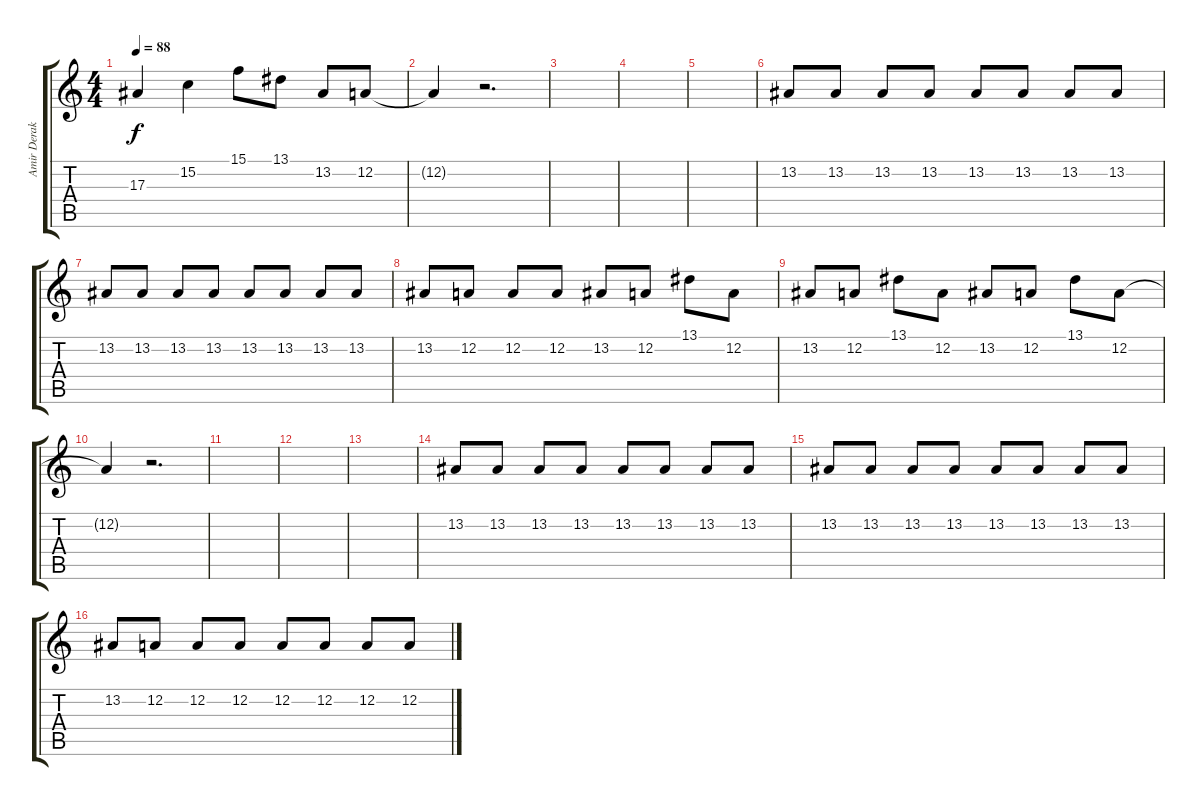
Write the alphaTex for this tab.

\track ("Amir Derakh - G-Synth" "Amir Derak") {instrument lead1square}
\staff {score tabs}
\tuning (D4 A3 F3 C3 G2 C2) {hide}
\ts (4 4)
\tempo 88
\clef g2
\ks c
17.3{t}.4{dy f} 15.2.4 15.1.8 13.1.8 13.2.8 12.2.8{volume 8} |
12.2{t}.4 r.2{d} |
|
|
|
13.2.8{volume 15 balance 8} 13.2.8 13.2.8 13.2.8 13.2.8 13.2.8 13.2.8 13.2.8 |
13.2.8 13.2.8 13.2.8 13.2.8 13.2.8 13.2.8 13.2.8 13.2.8 |
13.2.8 12.2.8 12.2.8 12.2.8 13.2.8 12.2.8 13.1.8 12.2.8 |
13.2.8 12.2.8 13.1.8 12.2.8 13.2.8 12.2.8 13.1.8 12.2.8 |
12.2{t}.4 r.2{d} |
|
|
|
13.2.8 13.2.8 13.2.8 13.2.8 13.2.8 13.2.8 13.2.8 13.2.8 |
13.2.8 13.2.8 13.2.8 13.2.8 13.2.8 13.2.8 13.2.8 13.2.8 |
13.2.8 12.2.8 12.2.8 12.2.8 12.2.8 12.2.8 12.2.8 12.2.8
